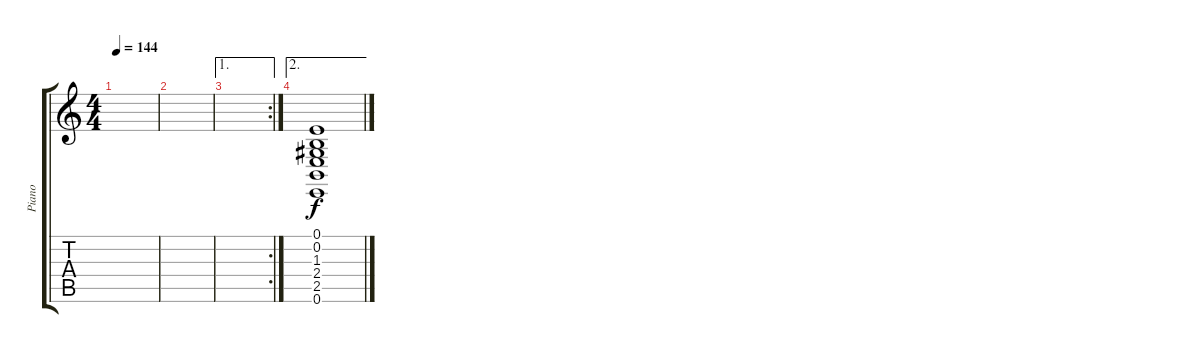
\track ("Piano" "Piano") {instrument electricpiano1}
\staff {score tabs}
\tuning (E4 B3 G3 D3 A2 E2) {hide}
\ts (4 4)
\tempo 144
\clef g2
\ks c
|
|
\ae 1
\rc 2
|
\ae 2
(0.1 0.2 1.3 2.4 2.5 0.6).1{instrument acousticguitarsteel}
